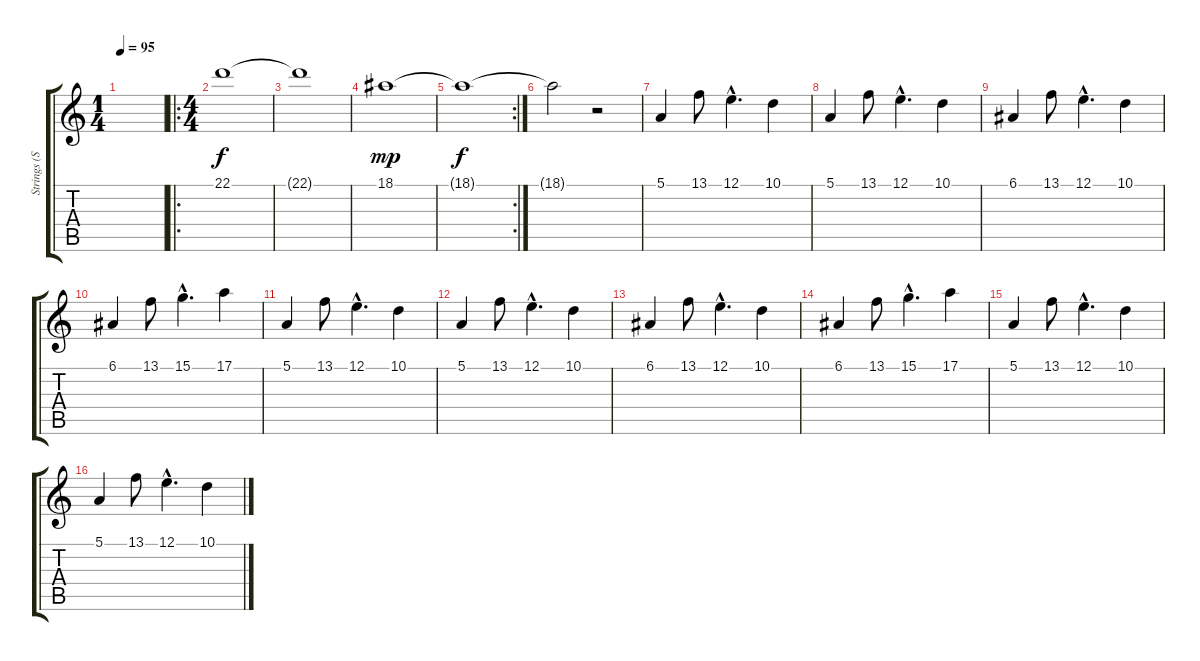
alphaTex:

\track ("Strings (Solo)" "Strings (S") {instrument stringensemble1}
\staff {score tabs}
\tuning (E4 B3 G3 D3 A2 E2) {hide}
\ts (1 4)
\tempo 95
\clef g2
\ks c
|
\ro
\ts (4 4)
22.1.1 |
22.1{t}.1{dy f} |
18.1.1{dy mp} |
\rc 2
18.1{t}.1{dy f} |
18.1{t}.2 r.2 |
5.1.4 13.1.8 12.1{hac}.4{d} 10.1.4 |
5.1.4 13.1.8 12.1{hac}.4{d} 10.1.4 |
6.1.4 13.1.8 12.1{hac}.4{d} 10.1.4 |
6.1.4 13.1.8 15.1{hac}.4{d} 17.1.4 |
5.1.4 13.1.8 12.1{hac}.4{d} 10.1.4 |
5.1.4 13.1.8 12.1{hac}.4{d} 10.1.4 |
6.1.4 13.1.8 12.1{hac}.4{d} 10.1.4 |
6.1.4 13.1.8 15.1{hac}.4{d} 17.1.4 |
5.1.4 13.1.8 12.1{hac}.4{d} 10.1.4 |
5.1.4 13.1.8 12.1{hac}.4{d} 10.1.4
